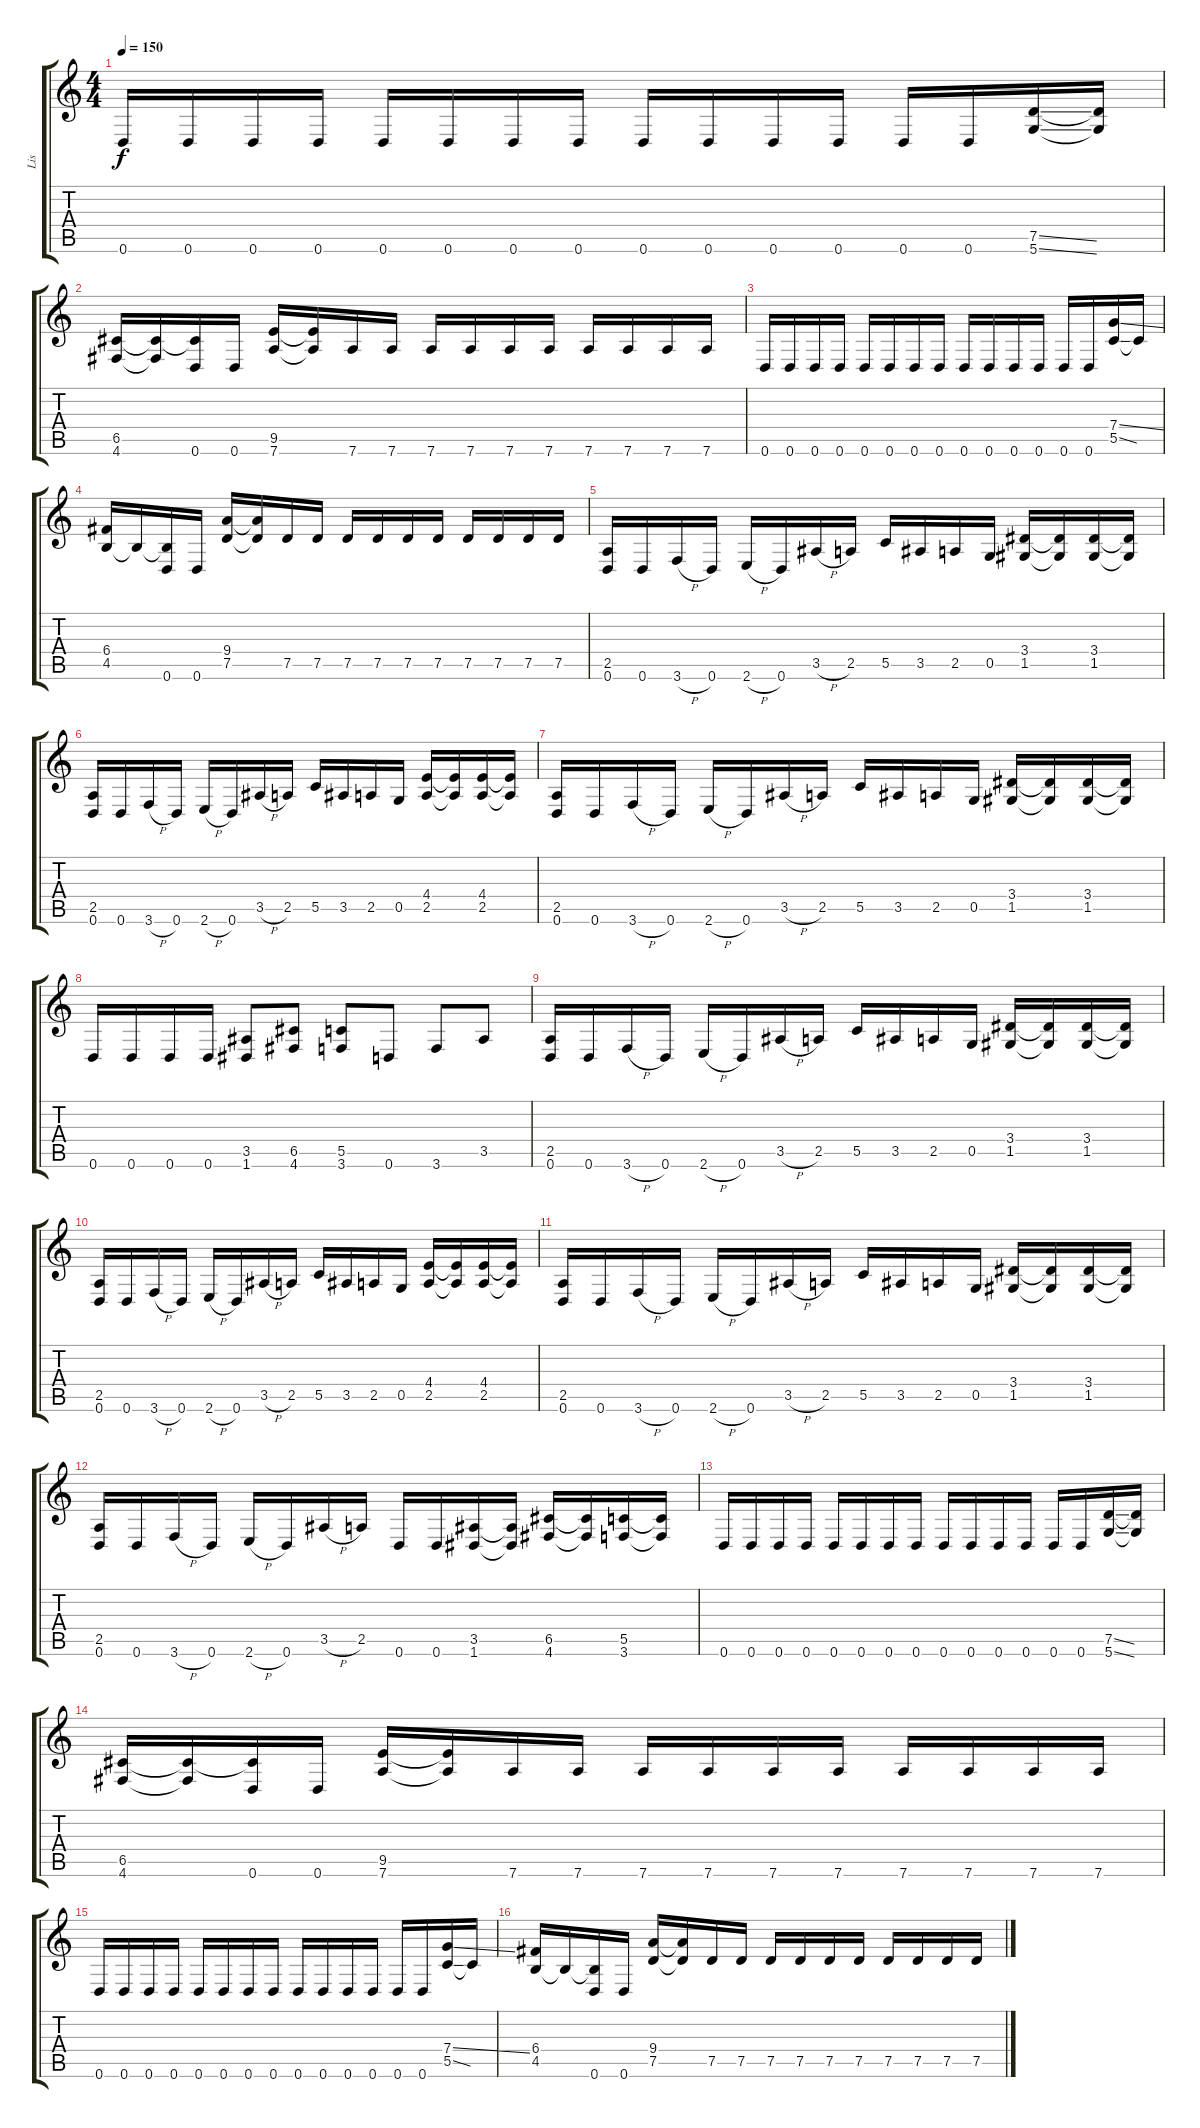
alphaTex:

\track ("Lis" "Lis") {instrument distortionguitar}
\staff {score tabs}
\tuning (D4 A3 F3 C3 G2 D2) {hide}
\ts (4 4)
\tempo 150
\clef g2
\ks c
0.6.16{dy f} 0.6.16 0.6.16 0.6.16 0.6.16 0.6.16 0.6.16 0.6.16 0.6.16 0.6.16 0.6.16 0.6.16 0.6.16 0.6.16 (7.5{ss} 5.6{ss}).16 (7.5{t} 5.6{t}).16 |
(6.5 4.6).16 (6.5{t} 4.6{t}).16 (6.5{t} 0.6).16 0.6.16 (9.5 7.6).16 (9.5{t} 7.6{t}).16 7.6.16 7.6.16 7.6.16 7.6.16 7.6.16 7.6.16 7.6.16 7.6.16 7.6.16 7.6.16 |
0.6.16 0.6.16 0.6.16 0.6.16 0.6.16 0.6.16 0.6.16 0.6.16 0.6.16 0.6.16 0.6.16 0.6.16 0.6.16 0.6.16 (7.4{ss} 5.5{ss}).16 5.5{t}.16 |
(6.4 4.5).16 4.5{t}.16 (4.5{t} 0.6).16 0.6.16 (9.4 7.5).16 (9.4{t} 7.5{t}).16 7.5.16 7.5.16 7.5.16 7.5.16 7.5.16 7.5.16 7.5.16 7.5.16 7.5.16 7.5.16 |
(2.5 0.6).16 0.6.16 3.6{h}.16 0.6.16 2.6{h}.16 0.6.16 3.5{h}.16 2.5.16 5.5.16 3.5.16 2.5.16 0.5.16 (3.4 1.5).16 (3.4{t} 1.5{t}).16 (3.4 1.5).16 (3.4{t} 1.5{t}).16 |
(2.5 0.6).16 0.6.16 3.6{h}.16 0.6.16 2.6{h}.16 0.6.16 3.5{h}.16 2.5.16 5.5.16 3.5.16 2.5.16 0.5.16 (4.4 2.5).16 (4.4{t} 2.5{t}).16 (4.4 2.5).16 (4.4{t} 2.5{t}).16 |
(2.5 0.6).16 0.6.16 3.6{h}.16 0.6.16 2.6{h}.16 0.6.16 3.5{h}.16 2.5.16 5.5.16 3.5.16 2.5.16 0.5.16 (3.4 1.5).16 (3.4{t} 1.5{t}).16 (3.4 1.5).16 (3.4{t} 1.5{t}).16 |
0.6.16 0.6.16 0.6.16 0.6.16 (3.5 1.6).8 (6.5 4.6).8 (5.5 3.6).8 0.6.8 3.6.8 3.5.8 |
(2.5 0.6).16 0.6.16 3.6{h}.16 0.6.16 2.6{h}.16 0.6.16 3.5{h}.16 2.5.16 5.5.16 3.5.16 2.5.16 0.5.16 (3.4 1.5).16 (3.4{t} 1.5{t}).16 (3.4 1.5).16 (3.4{t} 1.5{t}).16 |
(2.5 0.6).16 0.6.16 3.6{h}.16 0.6.16 2.6{h}.16 0.6.16 3.5{h}.16 2.5.16 5.5.16 3.5.16 2.5.16 0.5.16 (4.4 2.5).16 (4.4{t} 2.5{t}).16 (4.4 2.5).16 (4.4{t} 2.5{t}).16 |
(2.5 0.6).16 0.6.16 3.6{h}.16 0.6.16 2.6{h}.16 0.6.16 3.5{h}.16 2.5.16 5.5.16 3.5.16 2.5.16 0.5.16 (3.4 1.5).16 (3.4{t} 1.5{t}).16 (3.4 1.5).16 (3.4{t} 1.5{t}).16 |
(2.5 0.6).16 0.6.16 3.6{h}.16 0.6.16 2.6{h}.16 0.6.16 3.5{h}.16 2.5.16 0.6.16 0.6.16 (3.5 1.6).16 (3.5{t} 1.6{t}).16 (6.5 4.6).16 (6.5{t} 4.6{t}).16 (5.5 3.6).16 (5.5{t} 3.6{t}).16 |
0.6.16 0.6.16 0.6.16 0.6.16 0.6.16 0.6.16 0.6.16 0.6.16 0.6.16 0.6.16 0.6.16 0.6.16 0.6.16 0.6.16 (7.5{ss} 5.6{ss}).16 (7.5{t} 5.6{t}).16 |
(6.5 4.6).16 (6.5{t} 4.6{t}).16 (6.5{t} 0.6).16 0.6.16 (9.5 7.6).16 (9.5{t} 7.6{t}).16 7.6.16 7.6.16 7.6.16 7.6.16 7.6.16 7.6.16 7.6.16 7.6.16 7.6.16 7.6.16 |
0.6.16 0.6.16 0.6.16 0.6.16 0.6.16 0.6.16 0.6.16 0.6.16 0.6.16 0.6.16 0.6.16 0.6.16 0.6.16 0.6.16 (7.4{ss} 5.5{ss}).16 5.5{t}.16 |
(6.4 4.5).16 4.5{t}.16 (4.5{t} 0.6).16 0.6.16 (9.4 7.5).16 (9.4{t} 7.5{t}).16 7.5.16 7.5.16 7.5.16 7.5.16 7.5.16 7.5.16 7.5.16 7.5.16 7.5.16 7.5.16
